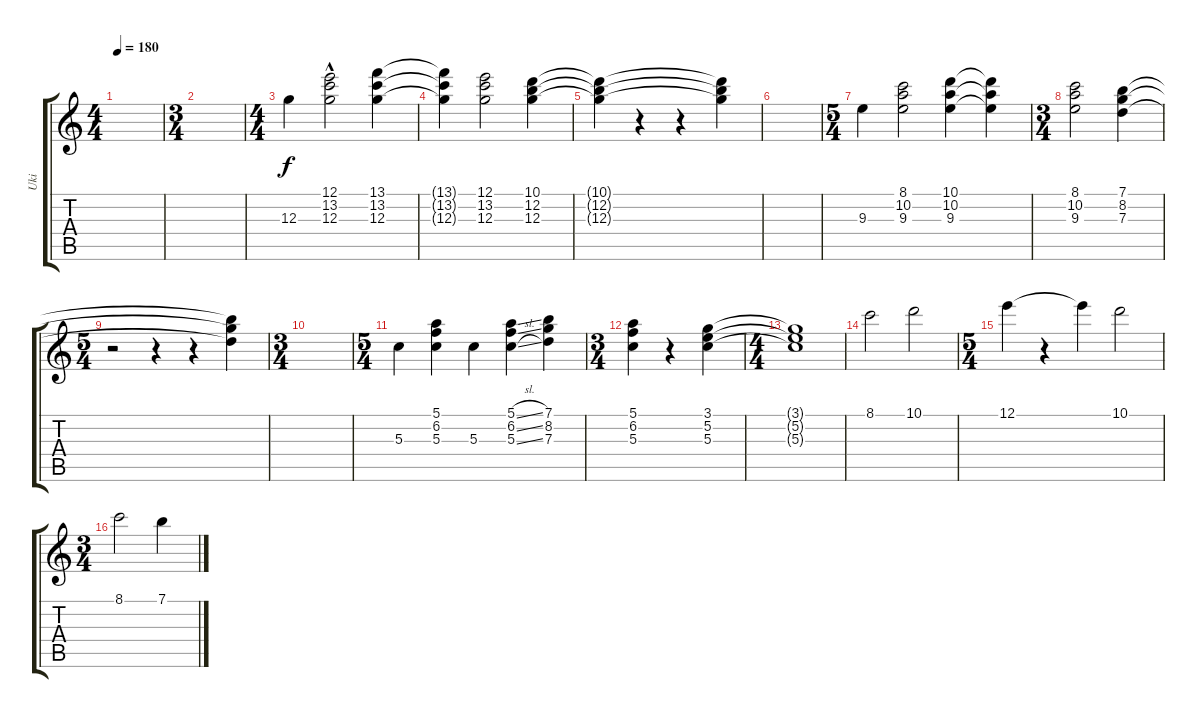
\track ("Uki" "Uki") {instrument electricguitarjazz}
\staff {score tabs}
\tuning (E4 B3 G3 D3 A2 E2) {hide}
\ts (4 4)
\tempo 180
\clef g2
\ks c
|
\ts (3 4)
|
\ts (4 4)
12.3.4 (12.1{hac} 13.2 12.3).2 (13.1 13.2 12.3).4 |
(13.1{t} 13.2{t} 12.3{t}).4 (12.1 13.2 12.3).2 (10.1 12.2 12.3).4 |
(10.1{t} 12.2{t} 12.3{t}).4 r.4 r.4 (10.1{t} 12.2{t} 12.3{t}).4 |
|
\ts (5 4)
9.3.4 (8.1 10.2 9.3).2 (10.1 10.2 9.3).4 (10.1{t} 10.2{t} 9.3{t}).4 |
\ts (3 4)
(8.1 10.2 9.3).2 (7.1 8.2 7.3).4 |
\ts (5 4)
r.2 r.4 r.4 (7.1{t} 8.2{t} 7.3{t}).4 |
\ts (3 4)
|
\ts (5 4)
5.3.4 (5.1 6.2 5.3).4 5.3.4 (5.1{sl} 6.2{sl} 5.3{sl}).4 (7.1 8.2 7.3).4 |
\ts (3 4)
(5.1 6.2 5.3).4 r.4 (3.1 5.2 5.3).4 |
\ts (4 4)
(3.1{t} 5.2{t} 5.3{t}).1 |
8.1.2 10.1.2 |
\ts (5 4)
12.1.4 r.4 12.1{t}.4 10.1.2 |
\ts (3 4)
8.1.2 7.1.4
